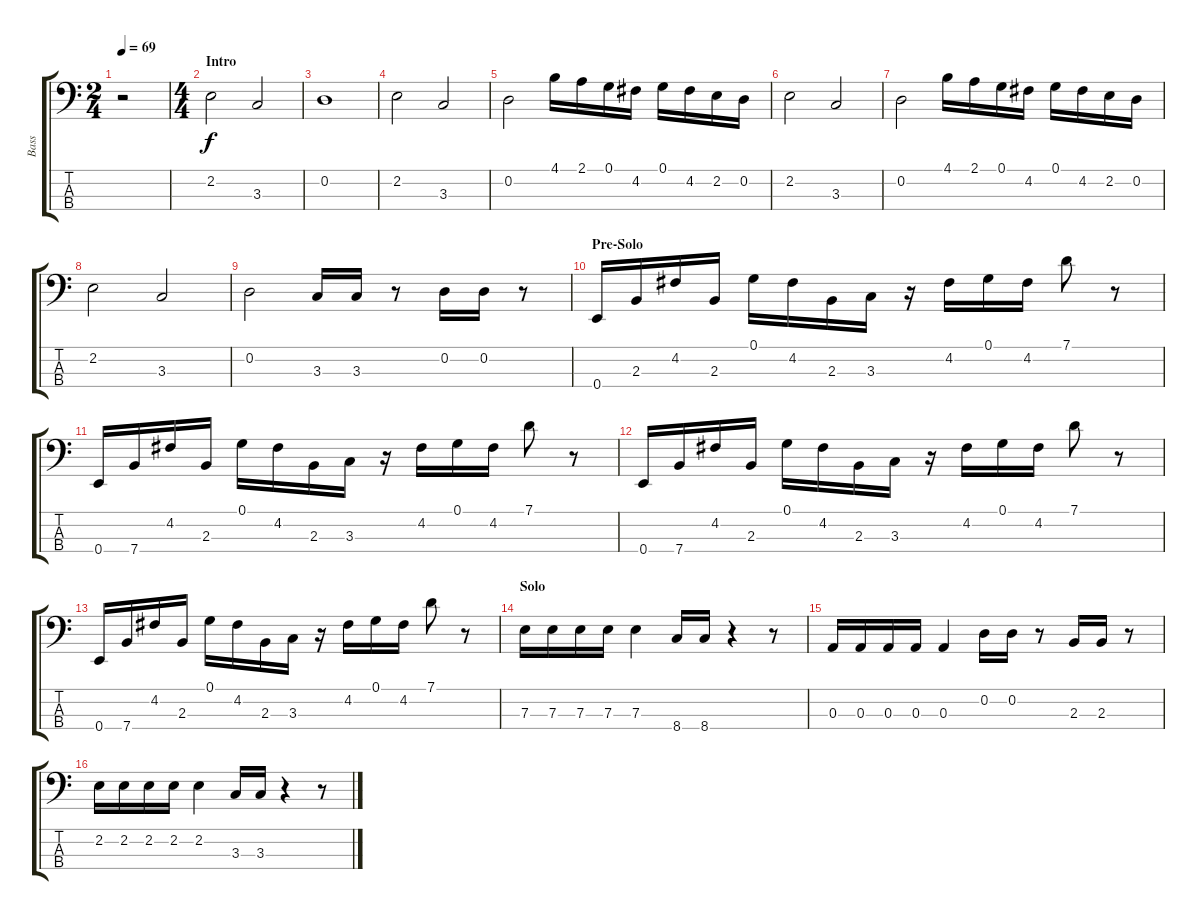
\track ("Bass" "Bass") {instrument fretlessbass}
\staff {score tabs}
\tuning (G2 D2 A1 E1) {hide}
\ts (2 4)
\tempo 69
\clef f4
\ks c
r.2{dy f} |
\ts (4 4)
\section ("" "Intro")
2.2.2 3.3.2 |
0.2.1 |
2.2.2 3.3.2 |
0.2.2 4.1.16 2.1.16 0.1.16 4.2.16 0.1.16 4.2.16 2.2.16 0.2.16 |
2.2.2 3.3.2 |
0.2.2 4.1.16 2.1.16 0.1.16 4.2.16 0.1.16 4.2.16 2.2.16 0.2.16 |
2.2.2 3.3.2 |
0.2.2 3.3.16 3.3.16 r.8 0.2.16 0.2.16 r.8 |
\section ("" "Pre-Solo")
0.4.16 2.3.16 4.2.16 2.3.16 0.1.16 4.2.16 2.3.16 3.3.16 r.16 4.2.16 0.1.16 4.2.16 7.1.8 r.8 |
0.4.16 7.4.16 4.2.16 2.3.16 0.1.16 4.2.16 2.3.16 3.3.16 r.16 4.2.16 0.1.16 4.2.16 7.1.8 r.8 |
0.4.16 7.4.16 4.2.16 2.3.16 0.1.16 4.2.16 2.3.16 3.3.16 r.16 4.2.16 0.1.16 4.2.16 7.1.8 r.8 |
0.4.16 7.4.16 4.2.16 2.3.16 0.1.16 4.2.16 2.3.16 3.3.16 r.16 4.2.16 0.1.16 4.2.16 7.1.8 r.8 |
\section ("" "Solo")
7.3.16 7.3.16 7.3.16 7.3.16 7.3.4 8.4.16 8.4.16 r.4 r.8 |
0.3.16 0.3.16 0.3.16 0.3.16 0.3.4 0.2.16 0.2.16 r.8 2.3.16 2.3.16 r.8 |
2.2.16 2.2.16 2.2.16 2.2.16 2.2.4 3.3.16 3.3.16 r.4 r.8
